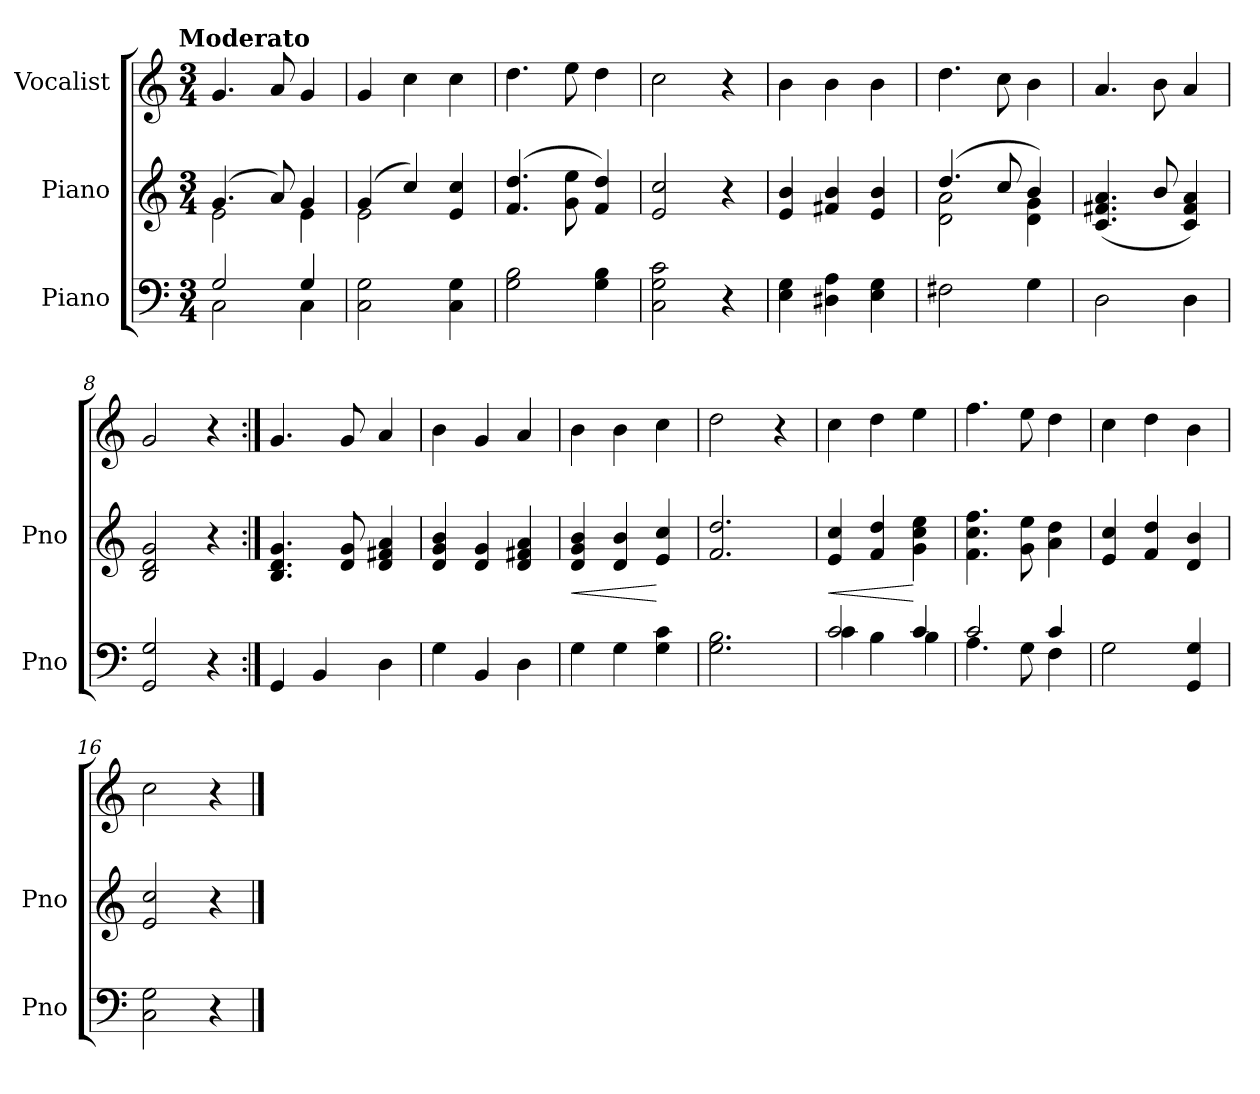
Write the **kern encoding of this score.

**kern	**kern	**dynam	**kern
*part3	*part2	*part2	*part1
*staff3	*staff2	*staff2	*staff1
*I"Piano	*I"Piano	*	*I"Vocalist
*I'Pno	*I'Pno	*	*
*clefF4	*clefG2	*	*clefG2
*k[]	*k[]	*	*k[]
*C:	*C:	*	*C:
!!LO:TX:omd:t=Moderato
*M3/4	*M3/4	*	*M3/4
*MM114	*MM114	*	*MM114
=1	=1	=1	=1
*^	*^	*	*
2G	2C	(4.g	2e	.	4.g
.	.	8a)	.	.	8a
4G	4C	4g	4e	.	4g
*v	*v	*	*	*	*
=2	=2	=2	=2	=2
2C 2G	(4g	2e	.	4g
.	4cc)	.	.	4cc
4C 4G	4e 4cc	4ryy	.	4cc
*	*v	*v	*	*
=3	=3	=3	=3
2G 2B	(4.f 4.dd	.	4.dd
.	8g 8ee	.	8ee
4G 4B	4f 4dd)	.	4dd
=4	=4	=4	=4
2C 2G 2c	2e 2cc	.	2cc
4r	4r	.	4r
=5	=5	=5	=5
4E 4G	4e 4b	.	4b
4D#X 4A	4f#X 4b	.	4b
4E 4G	4e 4b	.	4b
=6	=6	=6	=6
*	*^	*	*
2F#X	(4.dd	2d 2a	.	4.dd
.	8cc	.	.	8cc
4G	4b)	4d 4g	.	4b
*	*v	*v	*	*
=7	=7	=7	=7
2D	(>4.c 4.f#X 4.a	.	4.a
.	8b/	.	8b
4D	4c 4f# 4a)	.	4a
=8	=8	=8	=8
2GG 2G	2B 2d 2g	.	2g
4r	4r	.	4r
=9:|!	=9:|!	=9:|!	=9:|!
4GG	4.B 4.d 4.g	.	4.g
4BB	.	.	.
.	8d 8g	.	8g
4D	4d 4f#X 4a	.	4a
=10	=10	=10	=10
4G	4d 4g 4b	.	4b
4BB	4d 4g	.	4g
4D	4d 4f#X 4a	.	4a
=11	=11	=11	=11
!	!	!LO:HP:b	!
4G	4d 4g 4b	<	4b
4G	4d 4b	.	4b
4G 4c	4e 4cc	[	4cc
=12	=12	=12	=12
2.G 2.B	2.f 2.dd	.	2dd
.	.	.	4r
=13	=13	=13	=13
*^	*	*	*
!	!	!	!LO:HP:b	!
2c	4c	4e 4cc	<	4cc
.	4B	4f 4dd	.	4dd
4c	4B	4g 4cc 4ee	[	4ee
=14	=14	=14	=14	=14
2c	4.A	4.f 4.cc 4.ff	.	4.ff
.	8G	8g 8ee	.	8ee
4c	4F	4a 4dd	.	4dd
*v	*v	*	*	*
=15	=15	=15	=15
2G	4e 4cc	.	4cc
.	4f 4dd	.	4dd
4GG 4G	4d 4b	.	4b
=16	=16	=16	=16
2C 2G	2e 2cc	.	2cc
4r	4r	.	4r
==	==	==	==
*-	*-	*-	*-
